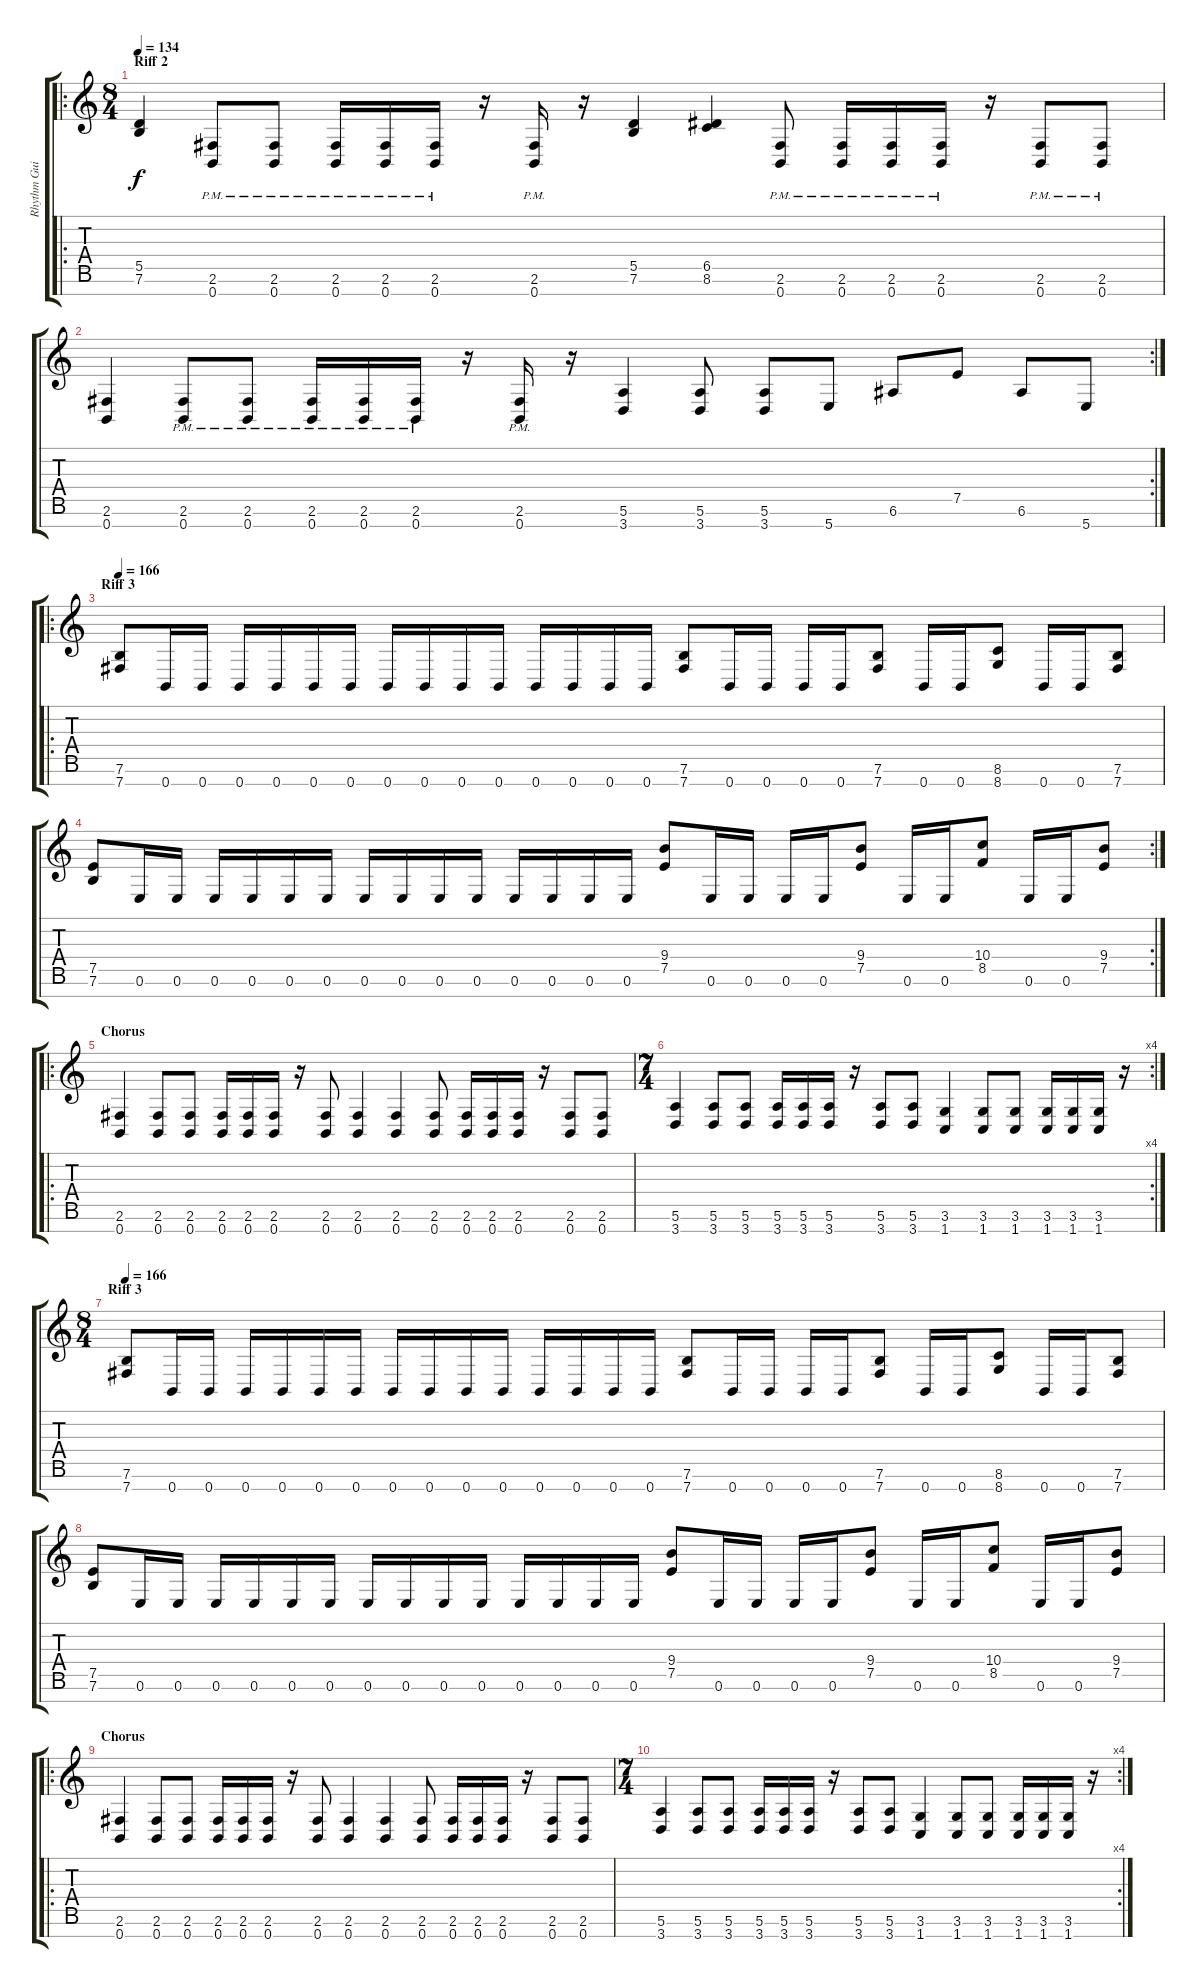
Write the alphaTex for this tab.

\track ("Rhythm Guitar R" "Rhythm Gui") {instrument overdrivenguitar}
\staff {score tabs}
\tuning (E4 B3 G3 D3 A2 E2 B1) {hide}
\ro
\ts (8 4)
\section ("" "Riff 2")
\tempo 134
\clef g2
\ks c
(5.5 7.6).4{dy f} (2.6{pm} 0.7{pm}).8 (2.6{pm} 0.7{pm}).8 (2.6{pm} 0.7{pm}).16 (2.6{pm} 0.7{pm}).16 (2.6{pm} 0.7{pm}).16 r.16 (2.6{pm} 0.7{pm}).16 r.16 (5.5 7.6).4 (6.5 8.6).4 (2.6{pm} 0.7{pm}).8 (2.6{pm} 0.7{pm}).16 (2.6{pm} 0.7{pm}).16 (2.6{pm} 0.7{pm}).16 r.16 (2.6{pm} 0.7{pm}).8 (2.6{pm} 0.7{pm}).8 |
\rc 2
(2.6 0.7).4 (2.6{pm} 0.7{pm}).8 (2.6{pm} 0.7{pm}).8 (2.6{pm} 0.7{pm}).16 (2.6{pm} 0.7{pm}).16 (2.6{pm} 0.7{pm}).16 r.16 (2.6{pm} 0.7{pm}).16 r.16 (5.6 3.7).4 (5.6 3.7).8 (5.6 3.7).8 5.7.8 6.6.8 7.5.8 6.6.8 5.7.8 |
\ro
\section ("" "Riff 3")
\tempo 166
(7.6 7.7).8 0.7.16 0.7.16 0.7.16 0.7.16 0.7.16 0.7.16 0.7.16 0.7.16 0.7.16 0.7.16 0.7.16 0.7.16 0.7.16 0.7.16 (7.6 7.7).8 0.7.16 0.7.16 0.7.16 0.7.16 (7.6 7.7).8 0.7.16 0.7.16 (8.6 8.7).8 0.7.16 0.7.16 (7.6 7.7).8 |
\rc 2
(7.5 7.6).8 0.6.16 0.6.16 0.6.16 0.6.16 0.6.16 0.6.16 0.6.16 0.6.16 0.6.16 0.6.16 0.6.16 0.6.16 0.6.16 0.6.16 (9.4 7.5).8 0.6.16 0.6.16 0.6.16 0.6.16 (9.4 7.5).8 0.6.16 0.6.16 (10.4 8.5).8 0.6.16 0.6.16 (9.4 7.5).8 |
\ro
\section ("" "Chorus")
(2.6 0.7).4 (2.6 0.7).8 (2.6 0.7).8 (2.6 0.7).16 (2.6 0.7).16 (2.6 0.7).16 r.16 (2.6 0.7).8 (2.6 0.7).4 (2.6 0.7).4 (2.6 0.7).8 (2.6 0.7).16 (2.6 0.7).16 (2.6 0.7).16 r.16 (2.6 0.7).8 (2.6 0.7).8 |
\rc 4
\ts (7 4)
(5.6 3.7).4 (5.6 3.7).8 (5.6 3.7).8 (5.6 3.7).16 (5.6 3.7).16 (5.6 3.7).16 r.16 (5.6 3.7).8 (5.6 3.7).8 (3.6 1.7).4 (3.6 1.7).8 (3.6 1.7).8 (3.6 1.7).16 (3.6 1.7).16 (3.6 1.7).16 r.16 |
\ts (8 4)
\section ("" "Riff 3")
\tempo 166
(7.6 7.7).8 0.7.16 0.7.16 0.7.16 0.7.16 0.7.16 0.7.16 0.7.16 0.7.16 0.7.16 0.7.16 0.7.16 0.7.16 0.7.16 0.7.16 (7.6 7.7).8 0.7.16 0.7.16 0.7.16 0.7.16 (7.6 7.7).8 0.7.16 0.7.16 (8.6 8.7).8 0.7.16 0.7.16 (7.6 7.7).8 |
(7.5 7.6).8 0.6.16 0.6.16 0.6.16 0.6.16 0.6.16 0.6.16 0.6.16 0.6.16 0.6.16 0.6.16 0.6.16 0.6.16 0.6.16 0.6.16 (9.4 7.5).8 0.6.16 0.6.16 0.6.16 0.6.16 (9.4 7.5).8 0.6.16 0.6.16 (10.4 8.5).8 0.6.16 0.6.16 (9.4 7.5).8 |
\ro
\section ("" "Chorus")
(2.6 0.7).4 (2.6 0.7).8 (2.6 0.7).8 (2.6 0.7).16 (2.6 0.7).16 (2.6 0.7).16 r.16 (2.6 0.7).8 (2.6 0.7).4 (2.6 0.7).4 (2.6 0.7).8 (2.6 0.7).16 (2.6 0.7).16 (2.6 0.7).16 r.16 (2.6 0.7).8 (2.6 0.7).8 |
\rc 4
\ts (7 4)
(5.6 3.7).4 (5.6 3.7).8 (5.6 3.7).8 (5.6 3.7).16 (5.6 3.7).16 (5.6 3.7).16 r.16 (5.6 3.7).8 (5.6 3.7).8 (3.6 1.7).4 (3.6 1.7).8 (3.6 1.7).8 (3.6 1.7).16 (3.6 1.7).16 (3.6 1.7).16 r.16
